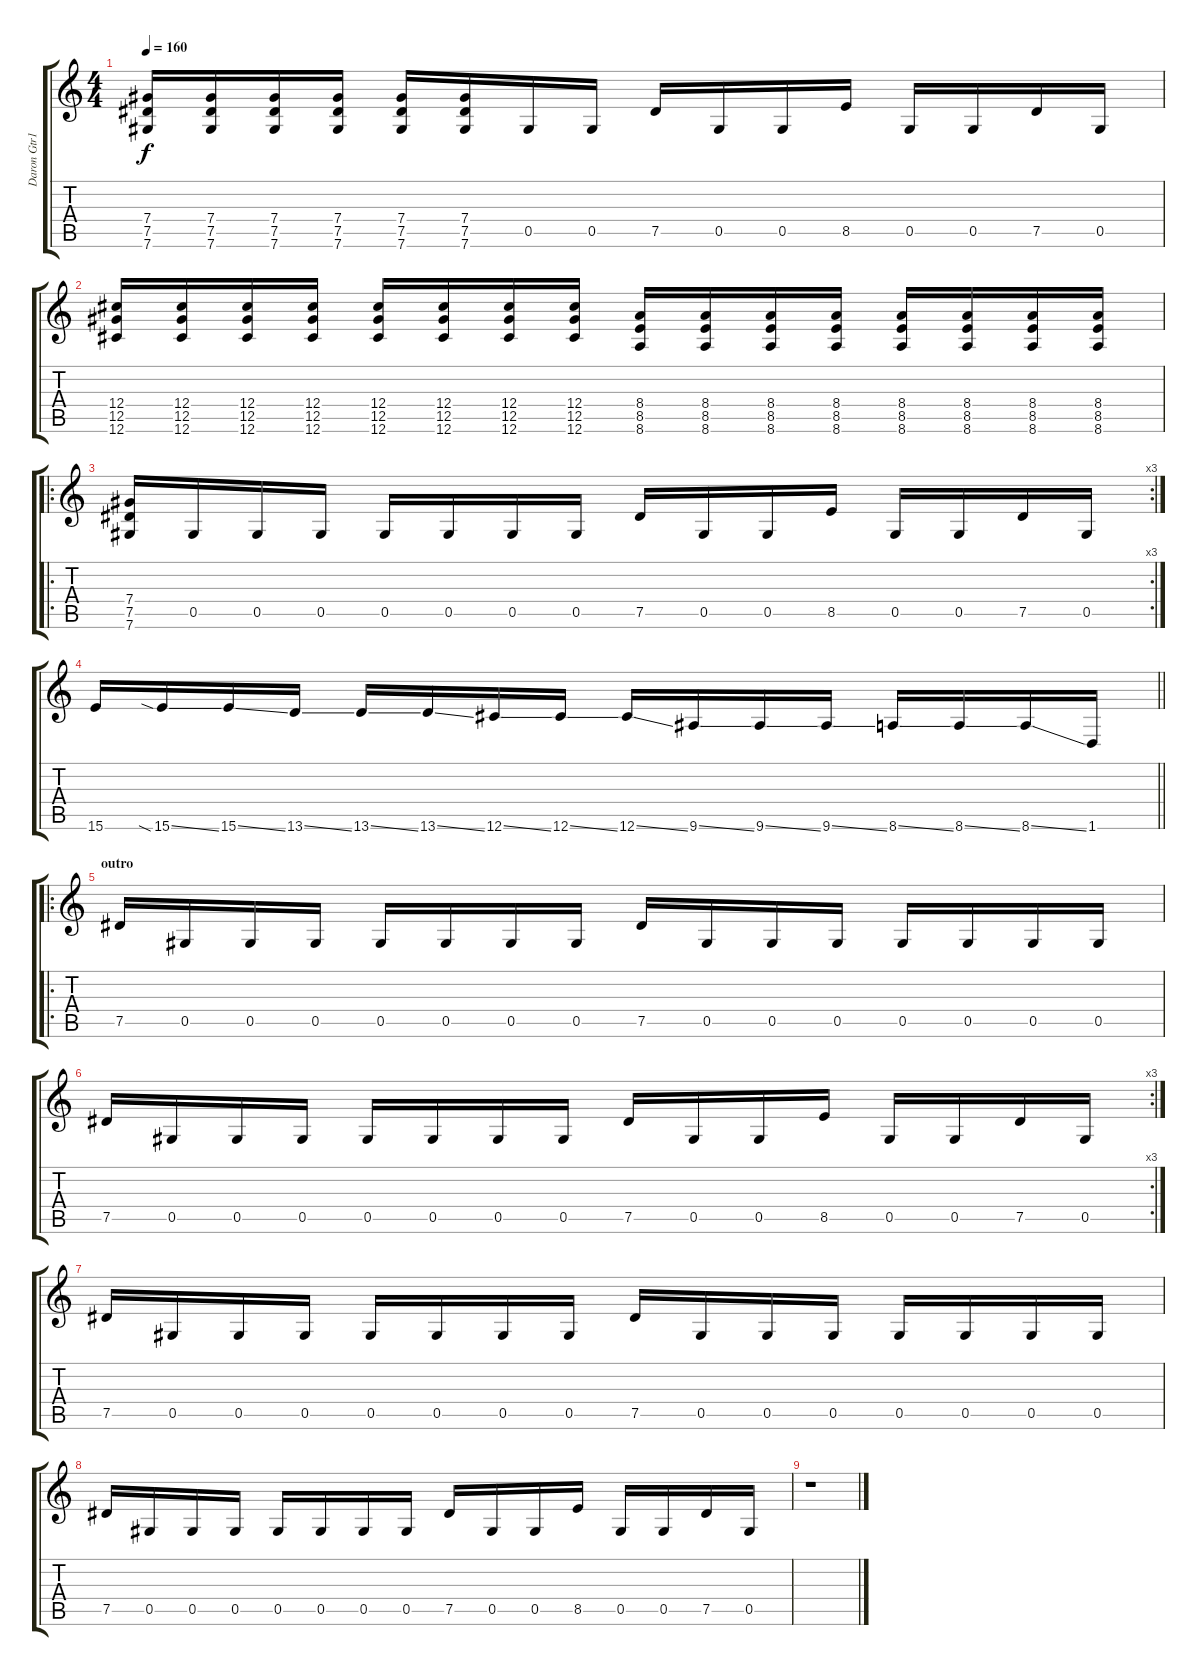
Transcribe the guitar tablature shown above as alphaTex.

\track ("Daron Gtr1" "Daron Gtr1") {instrument distortionguitar}
\staff {score tabs}
\tuning (Eb4 Bb3 Gb3 Db3 Ab2 Db2) {hide}
\ts (4 4)
\tempo 160
\clef g2
\ks c
(7.4 7.5 7.6).16{dy f} (7.4 7.5 7.6).16 (7.4 7.5 7.6).16 (7.4 7.5 7.6).16 (7.4 7.5 7.6).16 (7.4 7.5 7.6).16 0.5.16 0.5.16 7.5.16 0.5.16 0.5.16 8.5.16 0.5.16 0.5.16 7.5.16 0.5.16 |
(12.4 12.5 12.6).16 (12.4 12.5 12.6).16 (12.4 12.5 12.6).16 (12.4 12.5 12.6).16 (12.4 12.5 12.6).16 (12.4 12.5 12.6).16 (12.4 12.5 12.6).16 (12.4 12.5 12.6).16 (8.4 8.5 8.6).16 (8.4 8.5 8.6).16 (8.4 8.5 8.6).16 (8.4 8.5 8.6).16 (8.4 8.5 8.6).16 (8.4 8.5 8.6).16 (8.4 8.5 8.6).16 (8.4 8.5 8.6).16 |
\ro
\rc 3
(7.4 7.5 7.6).16 0.5.16 0.5.16 0.5.16 0.5.16 0.5.16 0.5.16 0.5.16 7.5.16 0.5.16 0.5.16 8.5.16 0.5.16 0.5.16 7.5.16 0.5.16 |
\barLineRight lightlight
15.6.16 15.6{sia ss}.16 15.6{ss}.16 13.6{ss}.16 13.6{ss}.16 13.6{ss}.16 12.6{ss}.16 12.6{ss}.16 12.6{ss}.16 9.6{ss}.16 9.6{ss}.16 9.6{ss}.16 8.6{ss}.16 8.6{ss}.16 8.6{ss}.16 1.6.16 |
\ro
\section ("" "outro")
7.5.16 0.5.16 0.5.16 0.5.16 0.5.16 0.5.16 0.5.16 0.5.16 7.5.16 0.5.16 0.5.16 0.5.16 0.5.16 0.5.16 0.5.16 0.5.16 |
\rc 3
7.5.16 0.5.16 0.5.16 0.5.16 0.5.16 0.5.16 0.5.16 0.5.16 7.5.16 0.5.16 0.5.16 8.5.16 0.5.16 0.5.16 7.5.16 0.5.16 |
7.5.16 0.5.16 0.5.16 0.5.16 0.5.16 0.5.16 0.5.16 0.5.16 7.5.16 0.5.16 0.5.16 0.5.16 0.5.16 0.5.16 0.5.16 0.5.16 |
7.5.16 0.5.16 0.5.16 0.5.16 0.5.16 0.5.16 0.5.16 0.5.16 7.5.16 0.5.16 0.5.16 8.5.16 0.5.16 0.5.16 7.5.16 0.5.16 |
r.1
